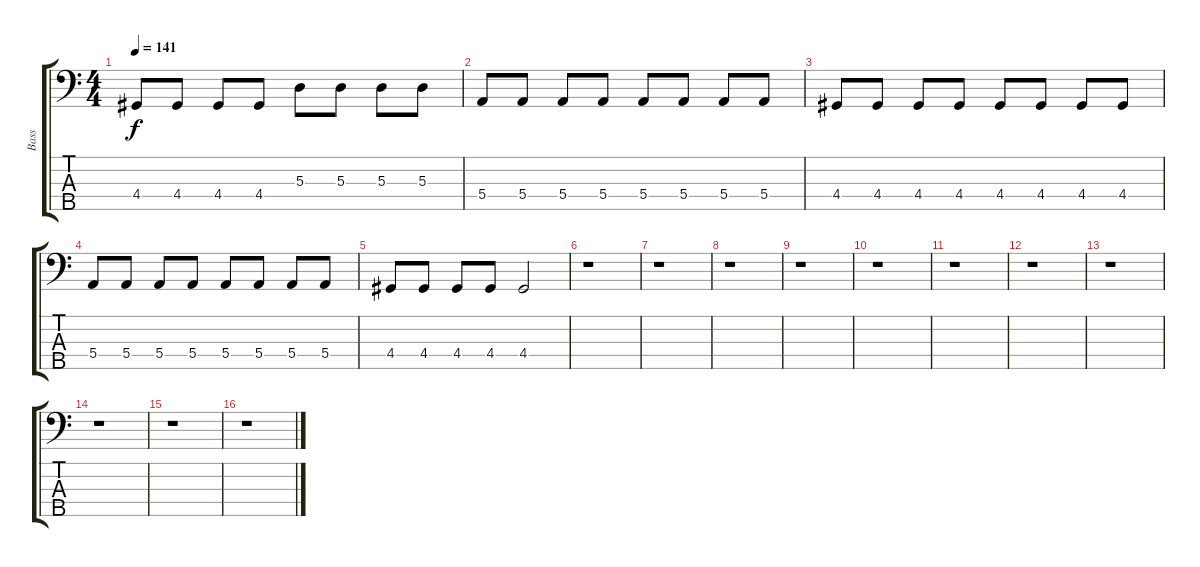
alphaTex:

\track ("Bass" "Bass") {instrument electricbassfinger}
\staff {score tabs}
\tuning (G2 D2 A1 E1 B0) {hide}
\ts (4 4)
\tempo 141
\clef f4
\ks c
4.4.8{dy f} 4.4.8 4.4.8 4.4.8 5.3.8 5.3.8 5.3.8 5.3.8 |
5.4.8 5.4.8 5.4.8 5.4.8 5.4.8 5.4.8 5.4.8 5.4.8 |
4.4.8 4.4.8 4.4.8 4.4.8 4.4.8 4.4.8 4.4.8 4.4.8 |
5.4.8 5.4.8 5.4.8 5.4.8 5.4.8 5.4.8 5.4.8 5.4.8 |
4.4.8 4.4.8 4.4.8 4.4.8 4.4.2 |
r.1 |
r.1 |
r.1 |
r.1 |
r.1 |
r.1 |
r.1 |
r.1 |
r.1 |
r.1 |
r.1
